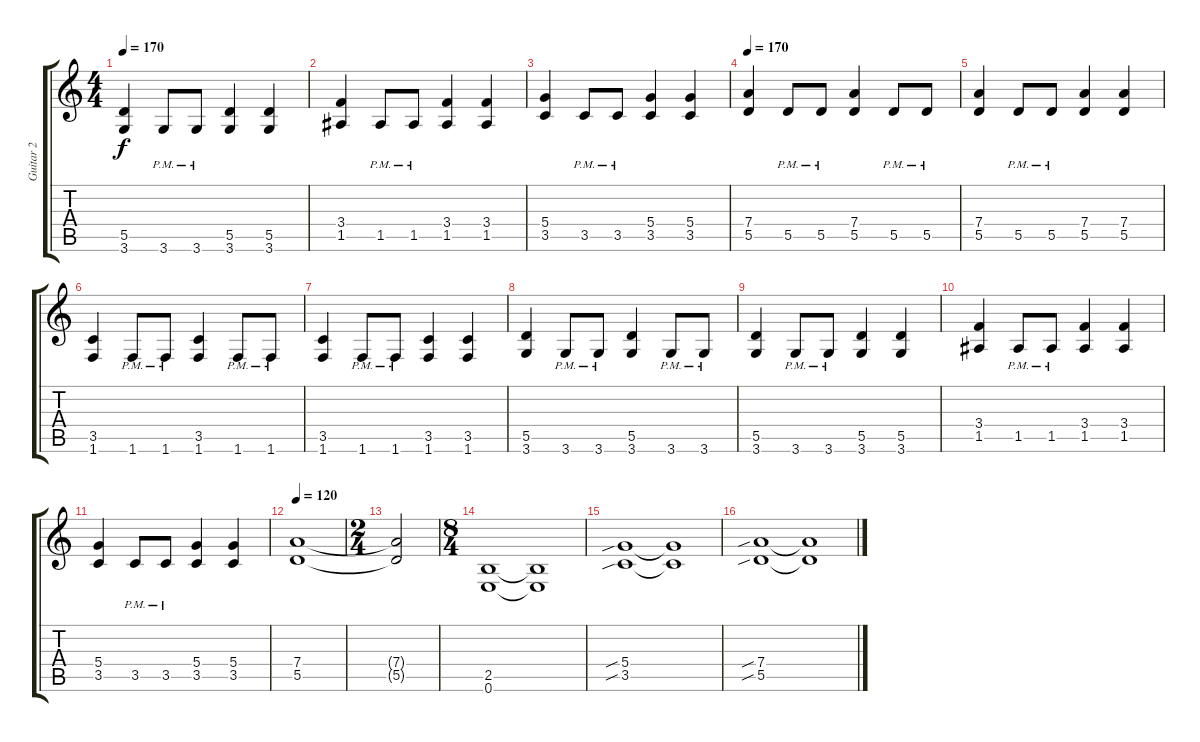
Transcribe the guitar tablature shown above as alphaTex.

\track ("Guitar 2" "Guitar 2") {instrument overdrivenguitar}
\staff {score tabs}
\tuning (E4 B3 G3 D3 A2 E2) {hide}
\ts (4 4)
\tempo 170
\clef g2
\ks c
(5.5 3.6).4{dy f} 3.6{pm}.8 3.6{pm}.8 (5.5 3.6).4 (5.5 3.6).4 |
(3.4 1.5).4 1.5{pm}.8 1.5{pm}.8 (3.4 1.5).4 (3.4 1.5).4 |
(5.4 3.5).4 3.5{pm}.8 3.5{pm}.8 (5.4 3.5).4 (5.4 3.5).4 |
\tempo 170
(7.4 5.5).4 5.5{pm}.8 5.5{pm}.8 (7.4 5.5).4 5.5{pm}.8 5.5{pm}.8 |
(7.4 5.5).4 5.5{pm}.8 5.5{pm}.8 (7.4 5.5).4 (7.4 5.5).4 |
(3.5 1.6).4 1.6{pm}.8 1.6{pm}.8 (3.5 1.6).4 1.6{pm}.8 1.6{pm}.8 |
(3.5 1.6).4 1.6{pm}.8 1.6{pm}.8 (3.5 1.6).4 (3.5 1.6).4 |
(5.5 3.6).4 3.6{pm}.8 3.6{pm}.8 (5.5 3.6).4 3.6{pm}.8 3.6{pm}.8 |
(5.5 3.6).4 3.6{pm}.8 3.6{pm}.8 (5.5 3.6).4 (5.5 3.6).4 |
(3.4 1.5).4 1.5{pm}.8 1.5{pm}.8 (3.4 1.5).4 (3.4 1.5).4 |
(5.4 3.5).4 3.5{pm}.8 3.5{pm}.8 (5.4 3.5).4 (5.4 3.5).4 |
\tempo 120
(7.4 5.5).1 |
\ts (2 4)
(7.4{t} 5.5{t}).2 |
\ts (8 4)
(2.5 0.6).1 (2.5{t} 0.6{t}).1 |
(5.4{sib} 3.5{sib}).1 (5.4{t} 3.5{t}).1 |
(7.4{sib} 5.5{sib}).1 (7.4{t} 5.5{t}).1
